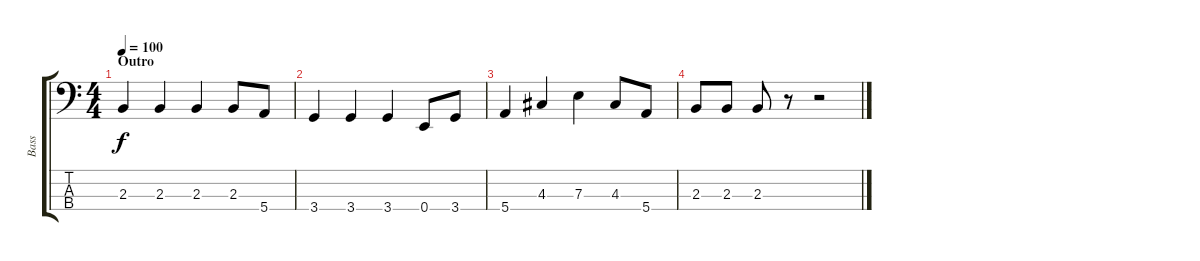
\track ("Bass" "Bass") {instrument electricbassfinger}
\staff {score tabs}
\tuning (G2 D2 A1 E1) {hide}
\ts (4 4)
\section ("" "Outro")
\tempo 100
\clef f4
\ks c
2.3.4{dy f} 2.3.4 2.3.4 2.3.8 5.4.8 |
3.4.4 3.4.4 3.4.4 0.4.8 3.4.8 |
5.4.4 4.3.4 7.3.4 4.3.8 5.4.8 |
2.3.8 2.3.8 2.3.8 r.8 r.2
